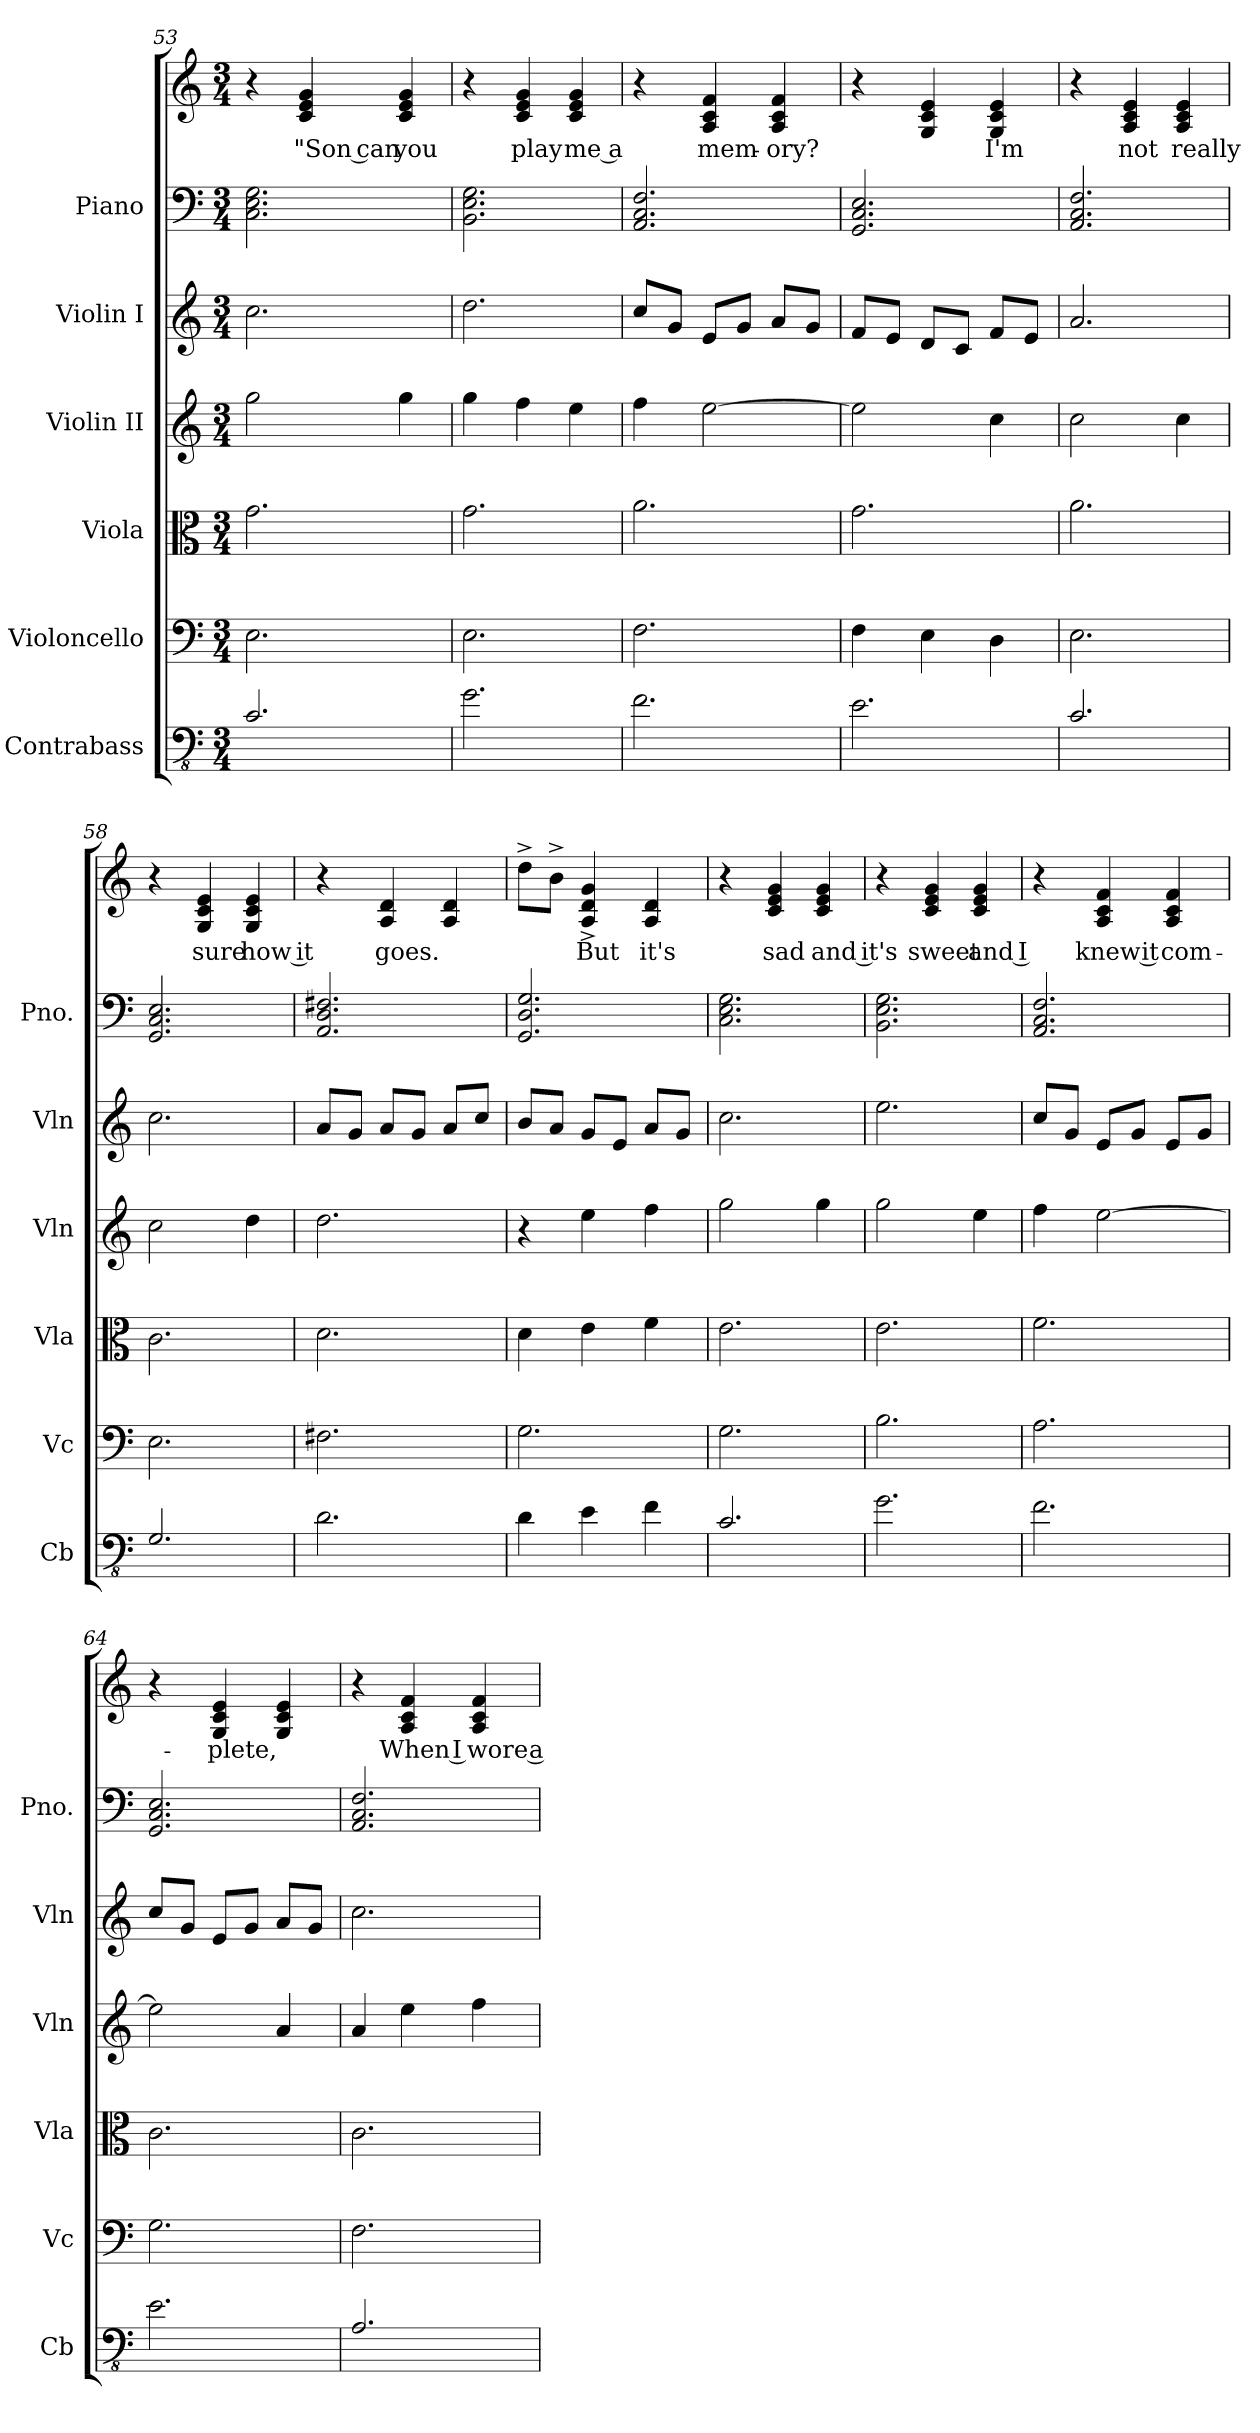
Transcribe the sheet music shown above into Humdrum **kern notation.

**kern	**kern	**kern	**kern	**kern	**kern	**kern	**text
*part6	*part5	*part4	*part3	*part2	*part1	*part1	*part1
*staff7	*staff6	*staff5	*staff4	*staff3	*staff2	*staff1	*staff1
*I"Contrabass	*I"Violoncello	*I"Viola	*I"Violin II	*I"Violin I	*I"Piano	*	*
*I'Cb	*I'Vc	*I'Vla	*I'Vln	*I'Vln	*I'Pno.	*	*
*clefFv4	*clefF4	*clefC3	*clefG2	*clefG2	*clefF4	*clefG2	*
*ITrd7c12	*	*	*	*	*	*	*
*k[]	*k[]	*k[]	*k[]	*k[]	*k[]	*k[]	*
*M3/4	*M3/4	*M3/4	*M3/4	*M3/4	*M3/4	*M3/4	*
=53	=53	=53	=53	=53	=53	=53	=53
2.CC/	2.E\	2.g\	2gg\	2.cc\	2.C\ 2.E\ 2.G\	4r	.
.	.	.	.	.	.	4c/ 4e/ 4g/	"Son can
.	.	.	4gg\	.	.	4c/ 4e/ 4g/	you
=54	=54	=54	=54	=54	=54	=54	=54
2.GG\	2.E\	2.g\	4gg\	2.dd\	2.BB\ 2.E\ 2.G\	4r	.
.	.	.	4ff\	.	.	4c/ 4e/ 4g/	play
.	.	.	4ee\	.	.	4c/ 4e/ 4g/	me a
!!LO:PB:g=z
=55	=55	=55	=55	=55	=55	=55	=55
2.FF\	2.F\	2.a\	4ff\	8cc/L	2.AA/ 2.C/ 2.F/	4r	.
.	.	.	.	8g/J	.	.	.
.	.	.	[2ee\	8e/L	.	4A/ 4c/ 4f/	mem-
.	.	.	.	8g/J	.	.	.
.	.	.	.	8a/L	.	4A/ 4c/ 4f/	-ory?
.	.	.	.	8g/J	.	.	.
=56	=56	=56	=56	=56	=56	=56	=56
2.EE\	4F\	2.g\	2ee\]	8f/L	2.GG/ 2.C/ 2.E/	4r	.
.	.	.	.	8e/J	.	.	.
.	4E\	.	.	8d/L	.	4G/ 4c/ 4e/	.
.	.	.	.	8c/J	.	.	.
.	4D\	.	4cc\	8f/L	.	4G/ 4c/ 4e/	I'm
.	.	.	.	8e/J	.	.	.
=57	=57	=57	=57	=57	=57	=57	=57
2.CC/	2.E\	2.a\	2cc\	2.a/	2.AA/ 2.C/ 2.F/	4r	.
.	.	.	.	.	.	4A/ 4c/ 4e/	not
.	.	.	4cc\	.	.	4A/ 4c/ 4e/	really
=58	=58	=58	=58	=58	=58	=58	=58
2.GGG/	2.E\	2.c\	2cc\	2.cc\	2.GG/ 2.C/ 2.E/	4r	.
.	.	.	.	.	.	4G/ 4c/ 4e/	sure
.	.	.	4dd\	.	.	4G/ 4c/ 4e/	how it
=59	=59	=59	=59	=59	=59	=59	=59
2.DD\	2.F#X\	2.d\	2.dd\	8a/L	2.AA/ 2.D/ 2.F#X/	4r	.
.	.	.	.	8g/J	.	.	.
.	.	.	.	8a/L	.	4A/ 4d/	goes.
.	.	.	.	8g/J	.	.	.
.	.	.	.	8a/L	.	4A/ 4d/	.
.	.	.	.	8cc/J	.	.	.
=60	=60	=60	=60	=60	=60	=60	=60
4DD\	2.G\	4d\	4r	8b/L	2.GG/ 2.D/ 2.G/	8dd^\L	.
.	.	.	.	8a/J	.	8b^\J	.
4EE\	.	4e\	4ee\	8g/L	.	4A/^ 4d/^ 4g/^	But
.	.	.	.	8e/J	.	.	.
4FF\	.	4f\	4ff\	8a/L	.	4A/ 4d/	it's
.	.	.	.	8g/J	.	.	.
=61	=61	=61	=61	=61	=61	=61	=61
2.CC/	2.G\	2.e\	2gg\	2.cc\	2.C\ 2.E\ 2.G\	4r	.
.	.	.	.	.	.	4c/ 4e/ 4g/	sad
.	.	.	4gg\	.	.	4c/ 4e/ 4g/	and it's
=62	=62	=62	=62	=62	=62	=62	=62
2.GG\	2.B\	2.e\	2gg\	2.ee\	2.BB\ 2.E\ 2.G\	4r	.
.	.	.	.	.	.	4c/ 4e/ 4g/	sweet
.	.	.	4ee\	.	.	4c/ 4e/ 4g/	and I
!!LO:LB:g=z
=63	=63	=63	=63	=63	=63	=63	=63
2.FF\	2.A\	2.f\	4ff\	8cc/L	2.AA/ 2.C/ 2.F/	4r	.
.	.	.	.	8g/J	.	.	.
.	.	.	[2ee\	8e/L	.	4A/ 4c/ 4f/	knew it
.	.	.	.	8g/J	.	.	.
.	.	.	.	8e/L	.	4A/ 4c/ 4f/	com-
.	.	.	.	8g/J	.	.	.
=64	=64	=64	=64	=64	=64	=64	=64
2.EE\	2.G\	2.c\	2ee\]	8cc/L	2.GG/ 2.C/ 2.E/	4r	.
.	.	.	.	8g/J	.	.	.
.	.	.	.	8e/L	.	4G/ 4c/ 4e/	-plete,
.	.	.	.	8g/J	.	.	.
.	.	.	4a/	8a/L	.	4G/ 4c/ 4e/	.
.	.	.	.	8g/J	.	.	.
=65	=65	=65	=65	=65	=65	=65	=65
2.AAA/	2.F\	2.c\	4a/	2.cc\	2.AA/ 2.C/ 2.F/	4r	.
.	.	.	4ee\	.	.	4A/ 4c/ 4f/	When I
.	.	.	4ff\	.	.	4A/ 4c/ 4f/	wore a
=	=	=	=	=	=	=	=
*-	*-	*-	*-	*-	*-	*-	*-
